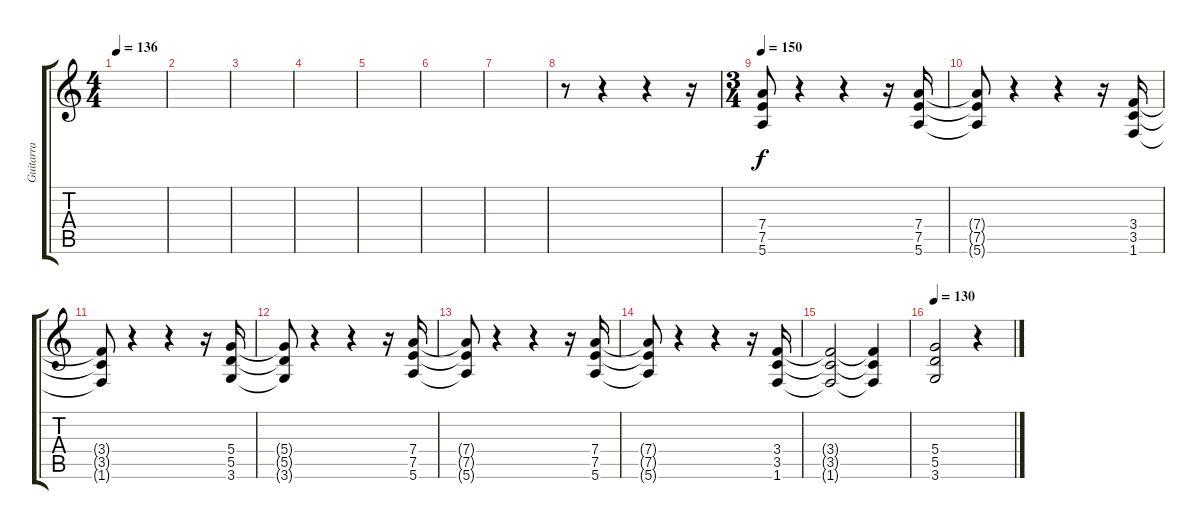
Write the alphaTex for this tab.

\track ("Guitarra" "Guitarra") {instrument overdrivenguitar}
\staff {score tabs}
\tuning (E4 B3 G3 D3 A2 E2) {hide}
\ts (4 4)
\tempo 136
\clef g2
\ks c
|
|
|
|
|
|
|
r.8 r.4 r.4 r.16 |
\ts (3 4)
\tempo 150
(7.4 7.5 5.6).8{volume 15 instrument overdrivenguitar} r.4 r.4 r.16 (7.4 7.5 5.6).16 |
(7.4{t} 7.5{t} 5.6{t}).8 r.4 r.4 r.16 (3.4 3.5 1.6).16 |
(3.4{t} 3.5{t} 1.6{t}).8 r.4 r.4 r.16 (5.4 5.5 3.6).16 |
(5.4{t} 5.5{t} 3.6{t}).8 r.4 r.4 r.16 (7.4 7.5 5.6).16 |
(7.4{t} 7.5{t} 5.6{t}).8 r.4 r.4 r.16 (7.4 7.5 5.6).16 |
(7.4{t} 7.5{t} 5.6{t}).8 r.4 r.4 r.16 (3.4 3.5 1.6).16 |
(3.4{t} 3.5{t} 1.6{t}).2 (3.4{t} 3.5{t} 1.6{t}).4 |
\tempo 130
(5.4 5.5 3.6).2 r.4
